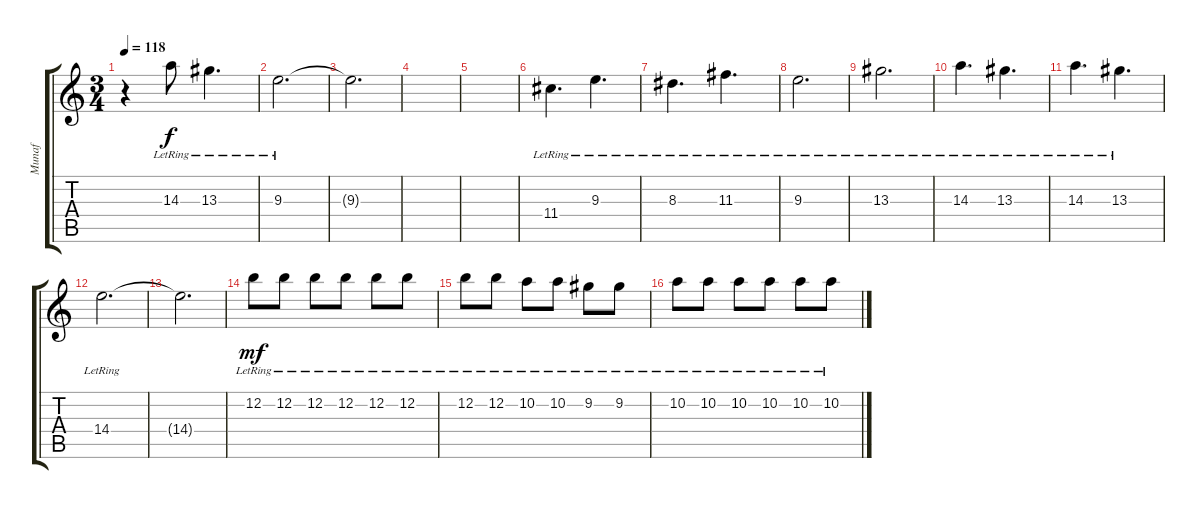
\track ("Munaf" "Munaf") {instrument acousticguitarsteel}
\staff {score tabs}
\tuning (E4 B3 G3 D3 A2 E2) {hide}
\ts (3 4)
\tempo 118
\clef g2
\ks c
r.4{dy f} 14.3{lr}.8 13.3{lr}.4{d} |
9.3{lr}.2{d} |
9.3{t}.2{d} |
|
|
11.4{lr}.4{d} 9.3{lr}.4{d} |
8.3{lr}.4{d} 11.3{lr}.4{d} |
9.3{lr}.2{d} |
13.3{lr}.2{d} |
14.3{lr}.4{d} 13.3{lr}.4{d} |
14.3{lr}.4{d} 13.3{lr}.4{d} |
14.4{lr}.2{d} |
14.4{t}.2{d} |
12.2{lr}.8{dy mf} 12.2{lr}.8 12.2{lr}.8 12.2{lr}.8 12.2{lr}.8 12.2{lr}.8 |
12.2{lr}.8 12.2{lr}.8 10.2{lr}.8 10.2{lr}.8 9.2{lr}.8 9.2{lr}.8 |
10.2{lr}.8 10.2{lr}.8 10.2{lr}.8 10.2{lr}.8 10.2{lr}.8 10.2{lr}.8
